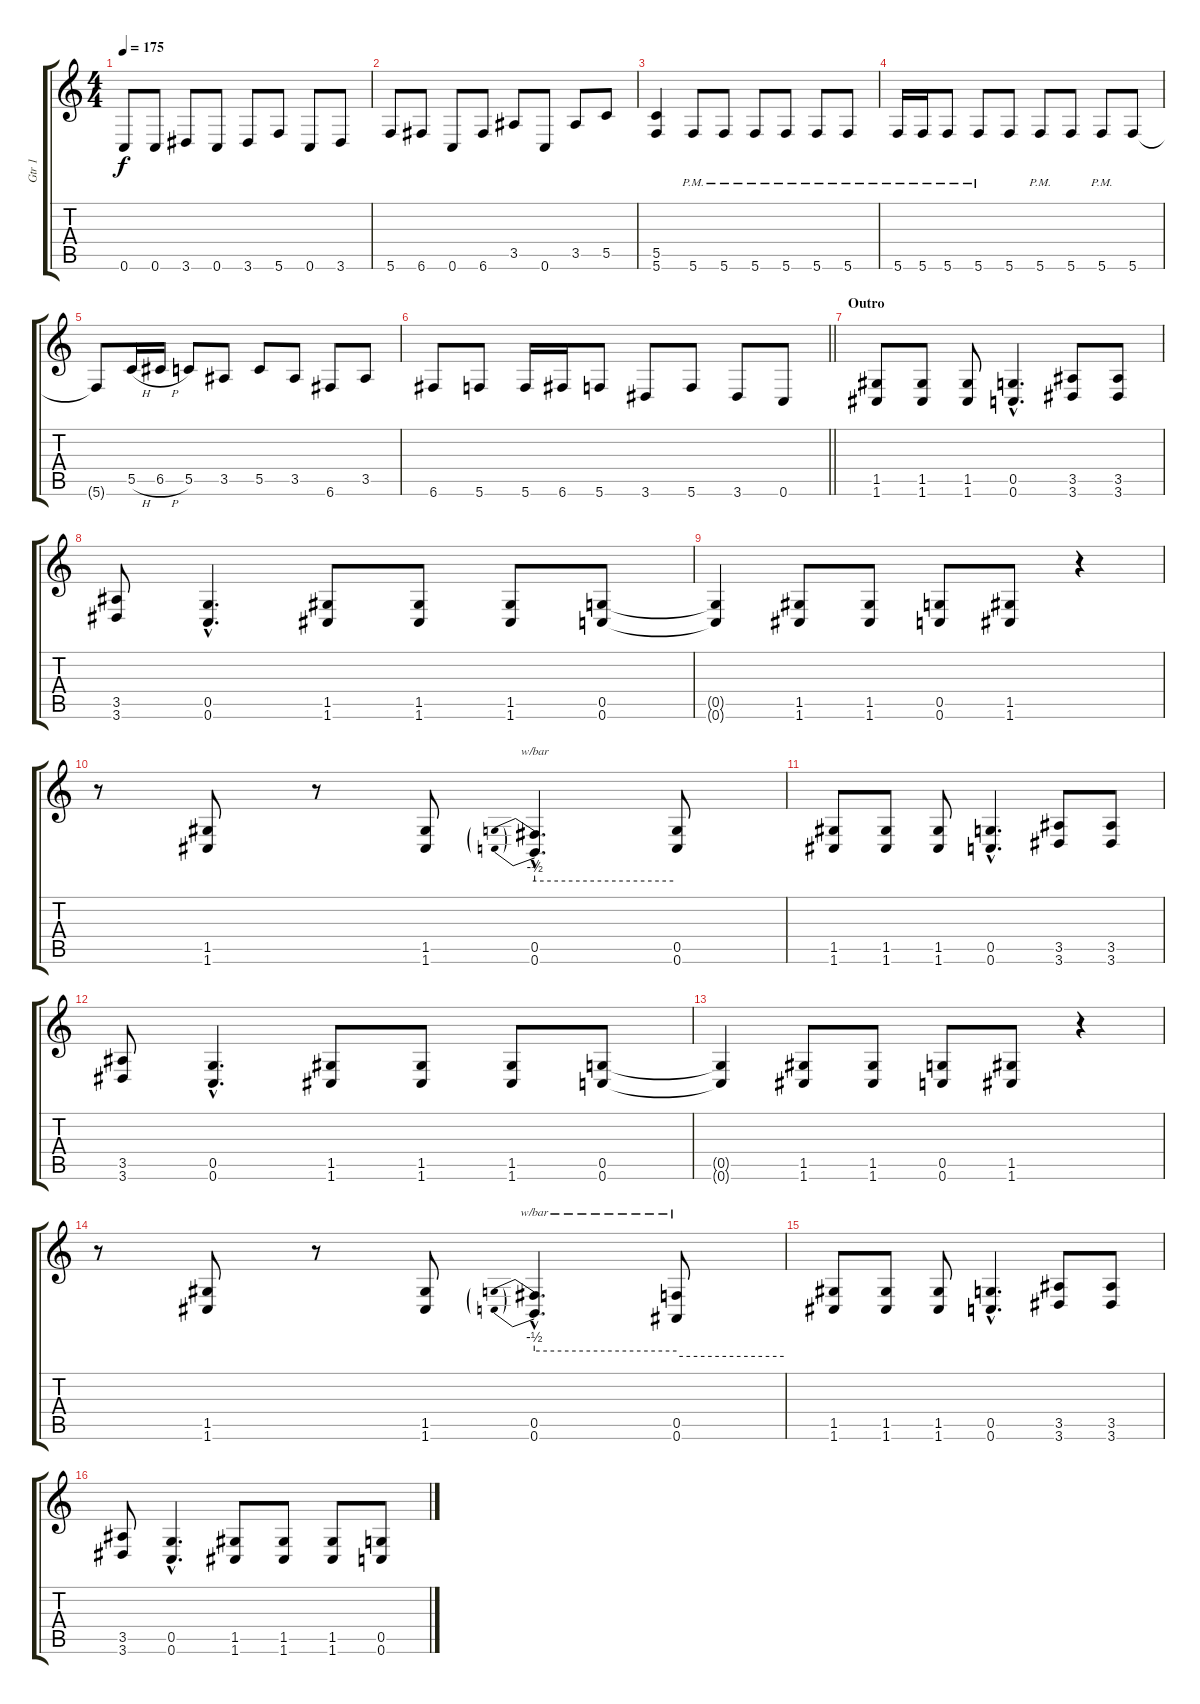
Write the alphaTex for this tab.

\track ("Gtr 1" "Gtr 1") {instrument distortionguitar}
\staff {score tabs}
\tuning (D4 A3 F3 C3 G2 C2) {hide}
\ts (4 4)
\tempo 175
\clef g2
\ks c
0.6{t}.8{dy f} 0.6.8 3.6.8 0.6.8 3.6.8 5.6.8 0.6.8 3.6.8 |
5.6.8 6.6.8 0.6.8 6.6.8 3.5.8 0.6.8 3.5.8 5.5.8 |
(5.5 5.6).4 5.6{pm}.8 5.6{pm}.8 5.6{pm}.8 5.6{pm}.8 5.6{pm}.8 5.6{pm}.8 |
5.6{pm}.16 5.6{pm}.16 5.6{pm}.8 5.6{pm}.8 5.6.8 5.6{pm}.8 5.6.8 5.6{pm}.8 5.6.8 |
5.6{t}.8 5.5{h}.16 6.5{h}.16 5.5.8 3.5.8 5.5.8 3.5.8 6.6.8 3.5.8 |
\barLineRight lightlight
6.6.8 5.6.8 5.6.16 6.6.16 5.6.8 3.6.8 5.6.8 3.6.8 0.6.8 |
\section ("" "Outro")
(1.5 1.6).8 (1.5 1.6).8 (1.5 1.6).8 (0.5{hac} 0.6{hac}).4{d} (3.5 3.6).8 (3.5 3.6).8 |
(3.5 3.6).8 (0.5{hac} 0.6{hac}).4{d} (1.5 1.6).8 (1.5 1.6).8 (1.5 1.6).8 (0.5 0.6).8 |
(0.5{t} 0.6{t}).4 (1.5 1.6).8 (1.5 1.6).8 (0.5 0.6).8 (1.5 1.6).8 r.4 |
r.8 (1.5 1.6).8 r.8 (1.5 1.6).8 (0.5{hac} 0.6{hac}).4{d tbe (predive default 0 -2 60 -2)} (0.5 0.6).8 |
(1.5 1.6).8 (1.5 1.6).8 (1.5 1.6).8 (0.5{hac} 0.6{hac}).4{d} (3.5 3.6).8 (3.5 3.6).8 |
(3.5 3.6).8 (0.5{hac} 0.6{hac}).4{d} (1.5 1.6).8 (1.5 1.6).8 (1.5 1.6).8 (0.5 0.6).8 |
(0.5{t} 0.6{t}).4 (1.5 1.6).8 (1.5 1.6).8 (0.5 0.6).8 (1.5 1.6).8 r.4 |
r.8 (1.5 1.6).8 r.8 (1.5 1.6).8 (0.5{hac} 0.6{hac}).4{d tbe (predive default 0 -2 60 -2)} (0.5 0.6).8{tbe (hold default 0 -4 60 -4)} |
(1.5 1.6).8 (1.5 1.6).8 (1.5 1.6).8 (0.5{hac} 0.6{hac}).4{d} (3.5 3.6).8 (3.5 3.6).8 |
(3.5 3.6).8 (0.5{hac} 0.6{hac}).4{d} (1.5 1.6).8 (1.5 1.6).8 (1.5 1.6).8 (0.5 0.6).8
